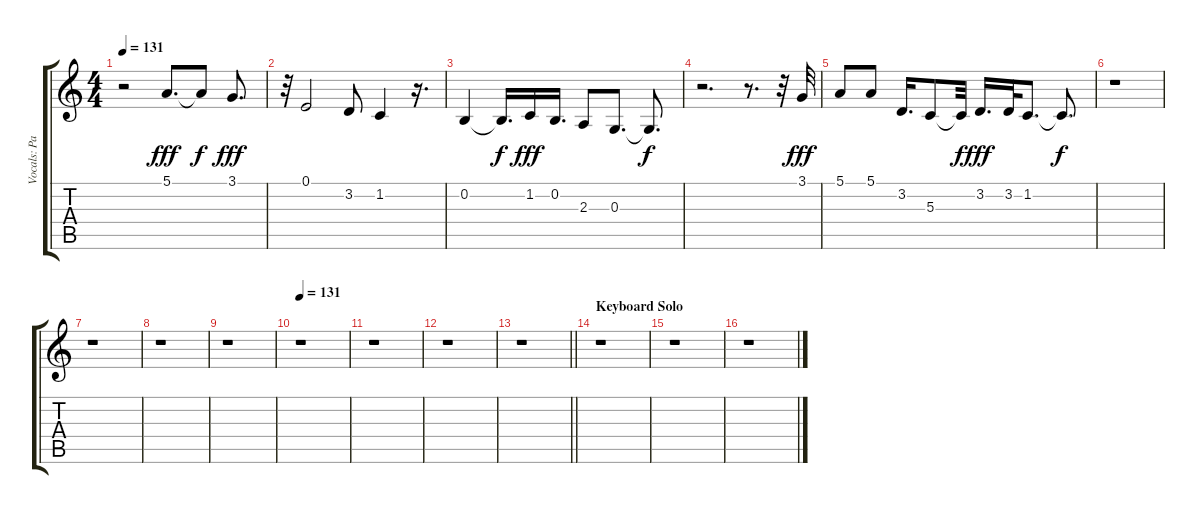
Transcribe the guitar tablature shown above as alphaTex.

\track ("Vocals: Paul Rodgers" "Vocals: Pa") {instrument tenorsax}
\staff {score tabs}
\tuning (E4 B3 G3 D3 A2 E2) {hide}
\ts (4 4)
\tempo 131
\clef g2
\ks c
r.2{dy f} 5.1.8{d dy fff} 5.1{t}.8{dy f} 3.1.8{d dy fff} |
r.32 0.1.2 3.2.8 1.2.4 r.16{d} |
0.2.4 0.2{t}.16{d dy f} 1.2.16{dy fff} 0.2.16{d} 2.3.8 0.3.8{d} 0.3{t}.8{d dy f} |
r.2{d} r.8{d} r.32 3.1.32{dy fff} |
5.1.8 5.1.8 3.2.16{d} 5.3.8 5.3{t}.32{dy f} 3.2.16{d dy fff} 3.2.32 1.2.8{d} 1.2{t}.8{d dy f} |
r.1 |
r.1 |
r.1 |
r.1 |
\tempo 131
r.1 |
r.1 |
r.1 |
\barLineRight lightlight
r.1 |
\section ("" "Keyboard Solo")
r.1 |
r.1 |
r.1
